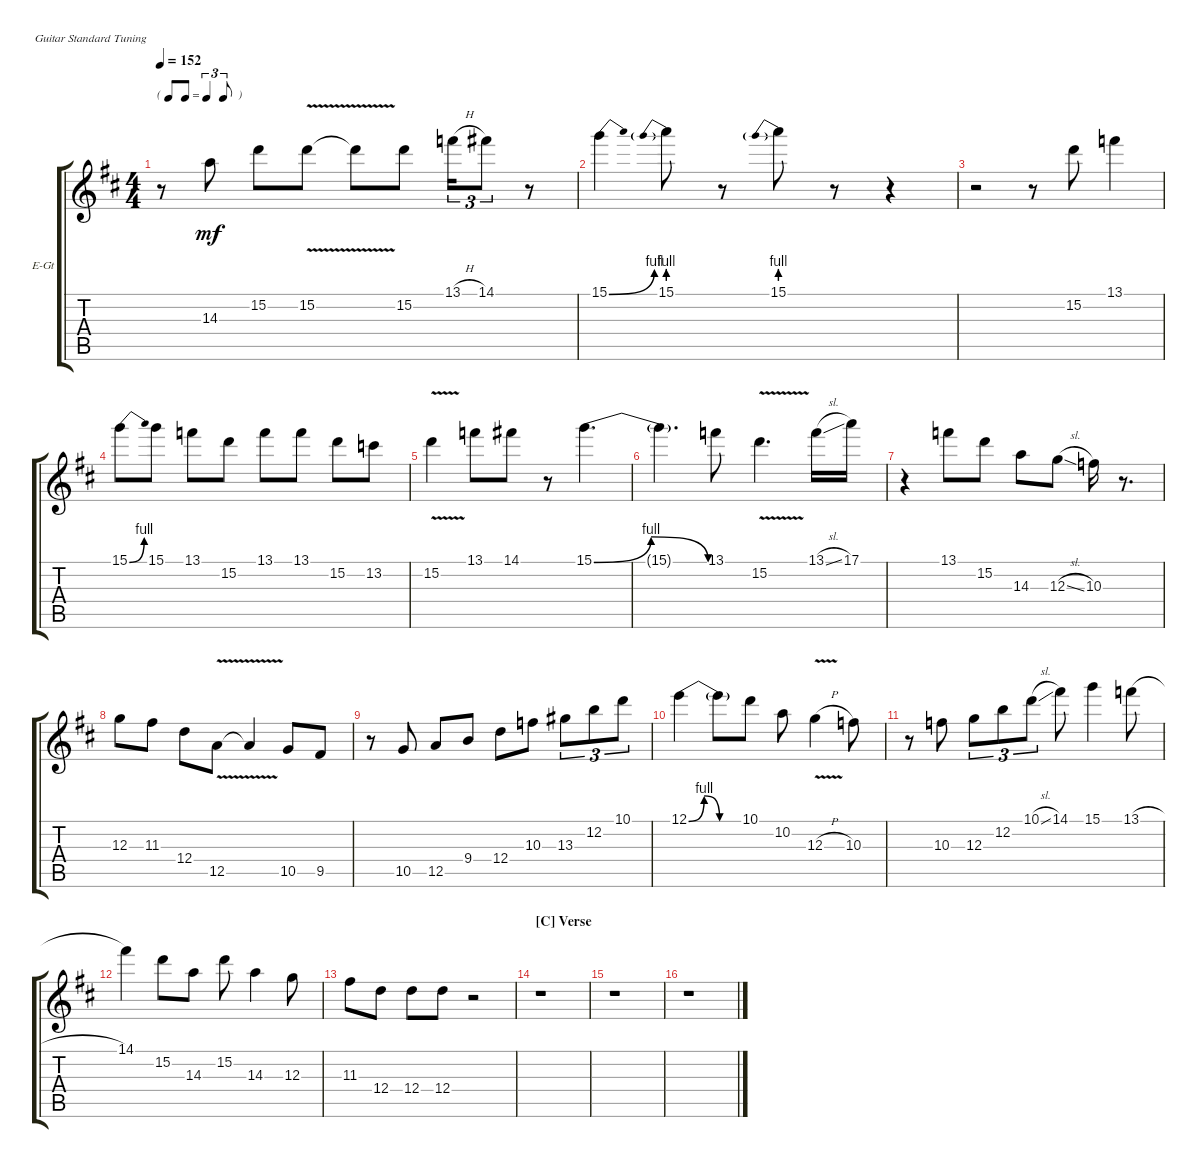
\defaultSystemsLayout 4
\bracketExtendMode groupsimilarinstruments
\firstSystemTrackNameOrientation horizontal
\otherSystemsTrackNameOrientation horizontal
\track ("Electric Guitar" "E-Gt") {instrument electricguitarclean}
\staff {score tabs}
\tuning (E4 B3 G3 D3 A2 E2)
\ts (4 4)
\tf triplet8th
\tempo 152
\clef g2
\ks d
r.8{dy mf} 14.3.8 15.2.8 15.2{v}.8 15.2{v t}.8 15.2.8 13.1{h}.16{tu (3 2)} 14.1.8{tu (3 2)} r.8 |
15.1{be (bend 0 0 23.4 4)}.4 15.1{be (prebend 0 4 60 4)}.8 r.8 15.1{be (prebend 0 4 60 4)}.8 r.8 r.4 |
r.2 r.8 15.2.8 13.1.4 |
15.1{be (bend 0 0 29.4 4)}.8 15.1.8 13.1.8 15.2.8 13.1.8 13.1.8 15.2.8 13.2.8 |
15.2{v}.4 13.1.8 14.1.8 r.8 15.1{be (bendrelease 0 0 21 4 33.6 4 59.4 0)}.4{d} |
15.1{t}.4{d} 13.1.8 15.2{v}.4{d} 13.1{sl}.16 17.1.16 |
r.4 13.1.8 15.2.8 14.3.8 12.3{sl}.8 10.3.16 r.8{d} |
12.3.8 11.3.8 12.4.8 12.5{v}.8 12.5{v t}.4 10.5.8 9.5.8 |
r.8 10.5.8 12.5.8 9.4.8 12.4.8 10.3.8 13.3.8{tu (3 2)} 12.2.8{tu (3 2)} 10.1.8{tu (3 2)} |
12.1{be (bendrelease 0 0 28.799999999999997 4 30.599999999999998 4 59.4 0)}.4 12.1{be (hold 0 0 60 0) t}.8 10.1.8 10.2.8 12.3{v h}.4 10.3.8 |
r.8 10.3.8 12.3.8{tu (3 2)} 12.2.8{tu (3 2)} 10.1{sl}.8{tu (3 2)} 14.1.8 15.1.4 13.1{h}.8 |
14.1.4 15.2.8 14.3.8 15.2.8 14.3.4 12.3.8 |
11.3.8 12.4.8 12.4.8 12.4.8 r.2 |
\section ("C" "Verse")
r.1 |
r.1 |
r.1
